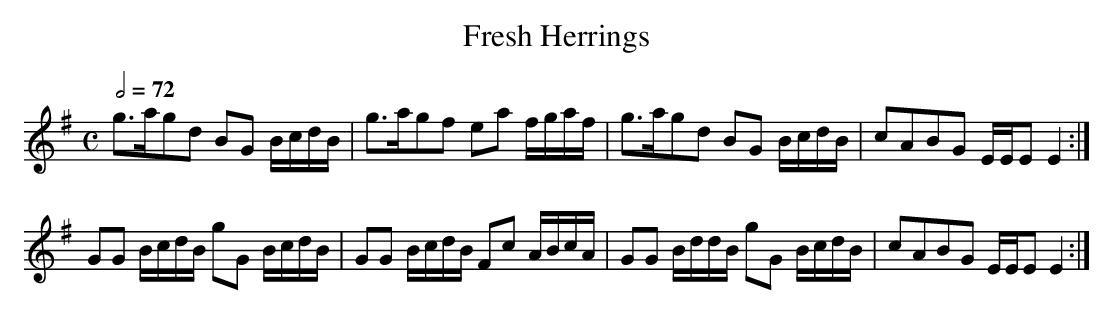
X:1
T:Fresh Herrings
M:C
L:1/8
Q:1/2=72
K:E Minor
g>agd       BG B/c/d/B/|g>agf       ea    f/g/a/f/|\
g>agd       BG B/c/d/B/|cABG        E/E/E E2     :|
GG B/c/d/B/ gG B/c/d/B/|GG B/c/d/B/ Fc    A/B/c/A/|\
GG B/d/d/B/ gG B/c/d/B/|cABG        E/E/E E2     :|
